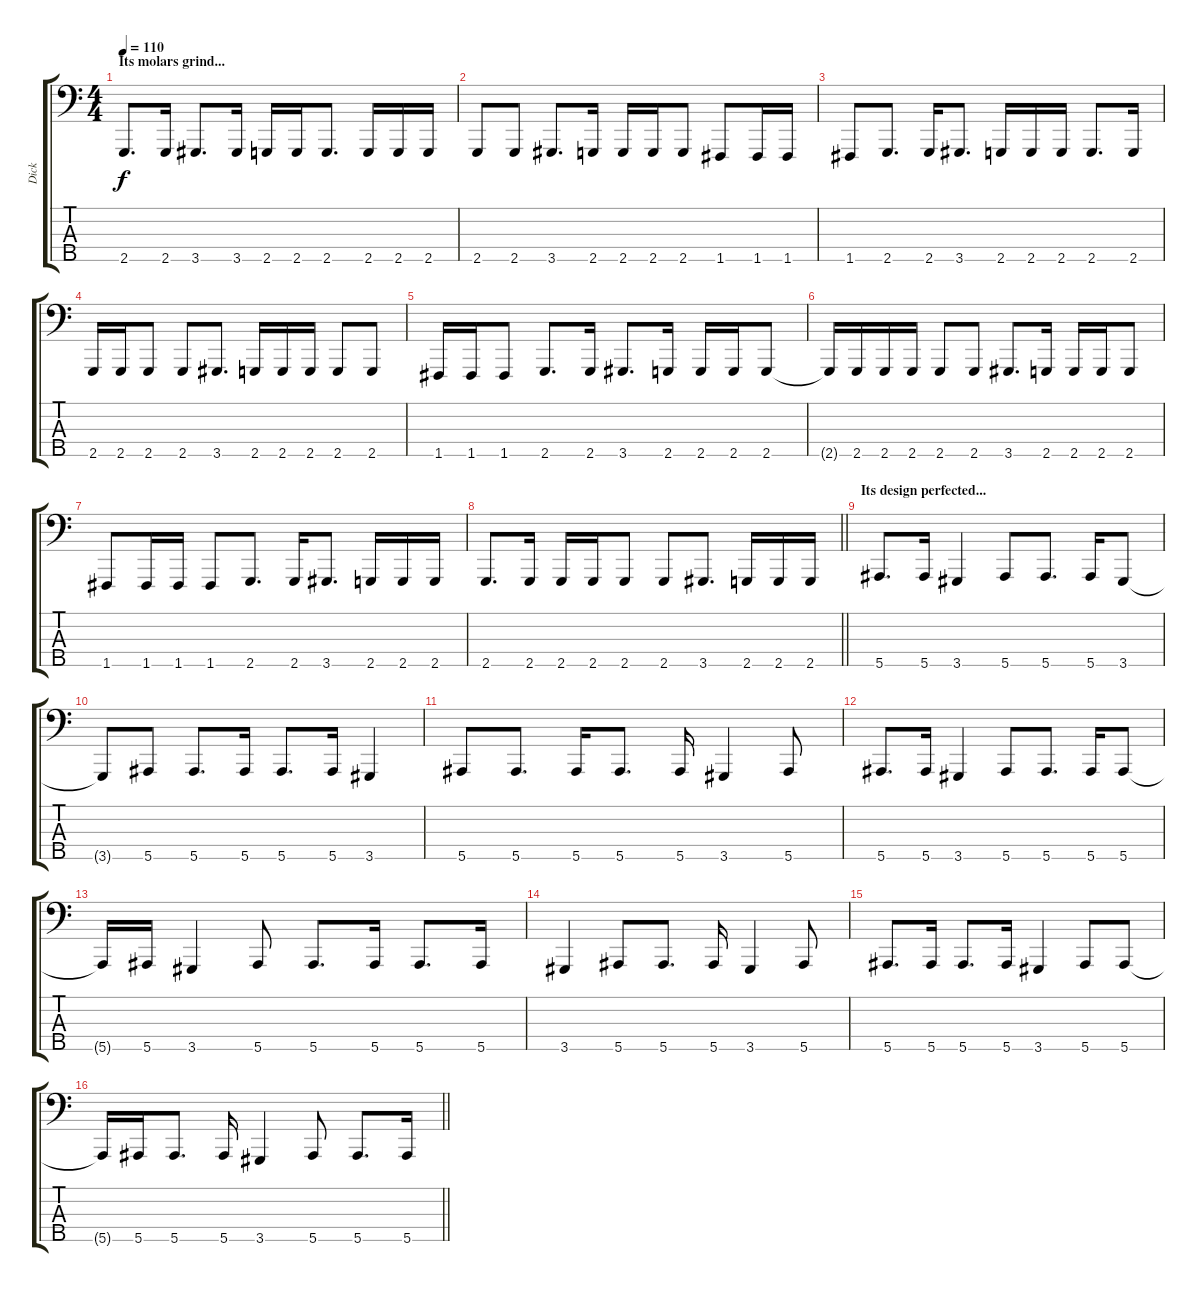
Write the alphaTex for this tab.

\track ("Dick" "Dick") {instrument electricbasspick}
\staff {score tabs}
\tuning (Db2 Ab1 Eb1 Bb0 F0) {hide}
\ts (4 4)
\section ("" "Its molars grind...")
\tempo 110
\clef f4
\ks c
2.5.8{d dy f} 2.5.16 3.5.8{d} 3.5.16 2.5.16 2.5.16 2.5.8{d} 2.5.16 2.5.16 2.5.16 |
2.5.8 2.5.8 3.5.8{d} 2.5.16 2.5.16 2.5.16 2.5.8 1.5.8 1.5.16 1.5.16 |
1.5.8 2.5.8{d} 2.5.16 3.5.8{d} 2.5.16 2.5.16 2.5.16 2.5.8{d} 2.5.16 |
2.5.16 2.5.16 2.5.8 2.5.8 3.5.8{d} 2.5.16 2.5.16 2.5.16 2.5.8 2.5.8 |
1.5.16 1.5.16 1.5.8 2.5.8{d} 2.5.16 3.5.8{d} 2.5.16 2.5.16 2.5.16 2.5.8 |
2.5{t}.16 2.5.16 2.5.16 2.5.16 2.5.8 2.5.8 3.5.8{d} 2.5.16 2.5.16 2.5.16 2.5.8 |
1.5.8 1.5.16 1.5.16 1.5.8 2.5.8{d} 2.5.16 3.5.8{d} 2.5.16 2.5.16 2.5.16 |
\barLineRight lightlight
2.5.8{d} 2.5.16 2.5.16 2.5.16 2.5.8 2.5.8 3.5.8{d} 2.5.16 2.5.16 2.5.16 |
\section ("" "Its design perfected...")
5.5.8{d} 5.5.16 3.5.4 5.5.8 5.5.8{d} 5.5.16 3.5.8 |
3.5{t}.8 5.5.8 5.5.8{d} 5.5.16 5.5.8{d} 5.5.16 3.5.4 |
5.5.8 5.5.8{d} 5.5.16 5.5.8{d} 5.5.16 3.5.4 5.5.8 |
5.5.8{d} 5.5.16 3.5.4 5.5.8 5.5.8{d} 5.5.16 5.5.8 |
5.5{t}.16 5.5.16 3.5.4 5.5.8 5.5.8{d} 5.5.16 5.5.8{d} 5.5.16 |
3.5.4 5.5.8 5.5.8{d} 5.5.16 3.5.4 5.5.8 |
5.5.8{d} 5.5.16 5.5.8{d} 5.5.16 3.5.4 5.5.8 5.5.8 |
\barLineRight lightlight
5.5{t}.16 5.5.16 5.5.8{d} 5.5.16 3.5.4 5.5.8 5.5.8{d} 5.5.16
